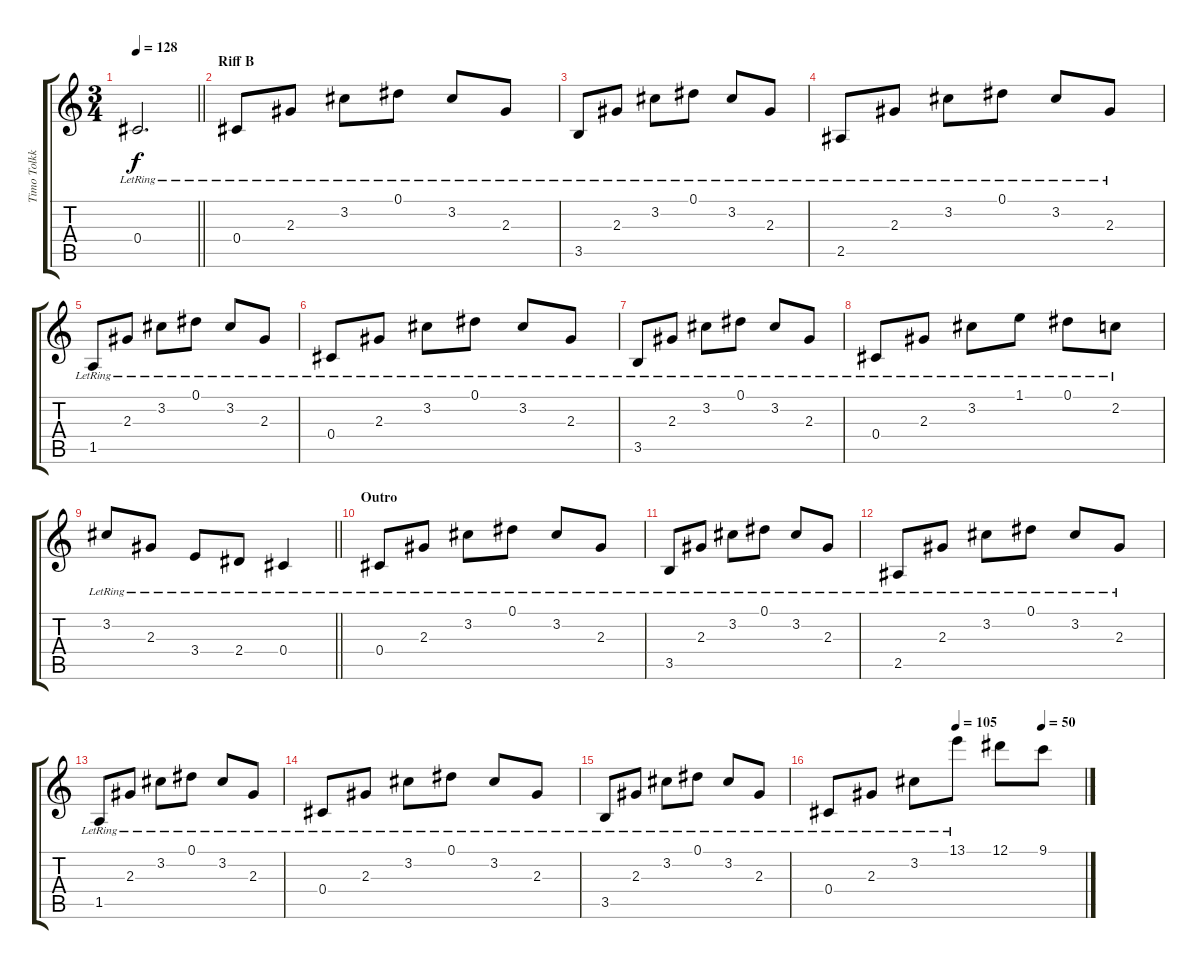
\track ("Timo Tolkki" "Timo Tolkk") {instrument acousticguitarnylon}
\staff {score tabs}
\tuning (Eb4 Bb3 Gb3 Db3 Ab2 Eb2) {hide}
\ts (3 4)
\tempo 128
\clef g2
\barLineRight lightlight
\ks c
0.4{lr}.2{d dy f} |
\section ("" "Riff B")
0.4{lr}.8 2.3{lr}.8 3.2{lr}.8 0.1{lr}.8 3.2{lr}.8 2.3{lr}.8 |
3.5{lr}.8 2.3{lr}.8 3.2{lr}.8 0.1{lr}.8 3.2{lr}.8 2.3{lr}.8 |
2.5{lr}.8 2.3{lr}.8 3.2{lr}.8 0.1{lr}.8 3.2{lr}.8 2.3{lr}.8 |
1.5{lr}.8 2.3{lr}.8 3.2{lr}.8 0.1{lr}.8 3.2{lr}.8 2.3{lr}.8 |
0.4{lr}.8 2.3{lr}.8 3.2{lr}.8 0.1{lr}.8 3.2{lr}.8 2.3{lr}.8 |
3.5{lr}.8 2.3{lr}.8 3.2{lr}.8 0.1{lr}.8 3.2{lr}.8 2.3{lr}.8 |
0.4{lr}.8 2.3{lr}.8 3.2{lr}.8 1.1{lr}.8 0.1{lr}.8 2.2{lr}.8 |
\barLineRight lightlight
3.2{lr}.8 2.3{lr}.8 3.4{lr}.8 2.4{lr}.8 0.4{lr}.4 |
\section ("" "Outro")
0.4{lr}.8 2.3{lr}.8 3.2{lr}.8 0.1{lr}.8 3.2{lr}.8 2.3{lr}.8 |
3.5{lr}.8 2.3{lr}.8 3.2{lr}.8 0.1{lr}.8 3.2{lr}.8 2.3{lr}.8 |
2.5{lr}.8 2.3{lr}.8 3.2{lr}.8 0.1{lr}.8 3.2{lr}.8 2.3{lr}.8 |
1.5{lr}.8 2.3{lr}.8 3.2{lr}.8 0.1{lr}.8 3.2{lr}.8 2.3{lr}.8 |
0.4{lr}.8 2.3{lr}.8 3.2{lr}.8 0.1{lr}.8 3.2{lr}.8 2.3{lr}.8 |
3.5{lr}.8 2.3{lr}.8 3.2{lr}.8 0.1{lr}.8 3.2{lr}.8 2.3{lr}.8 |
\tempo (105 0.5)
\tempo (50 0.8333333333333334)
0.4{lr}.8 2.3{lr}.8 3.2{lr}.8 13.1{lr}.8 12.1.8 9.1.8
